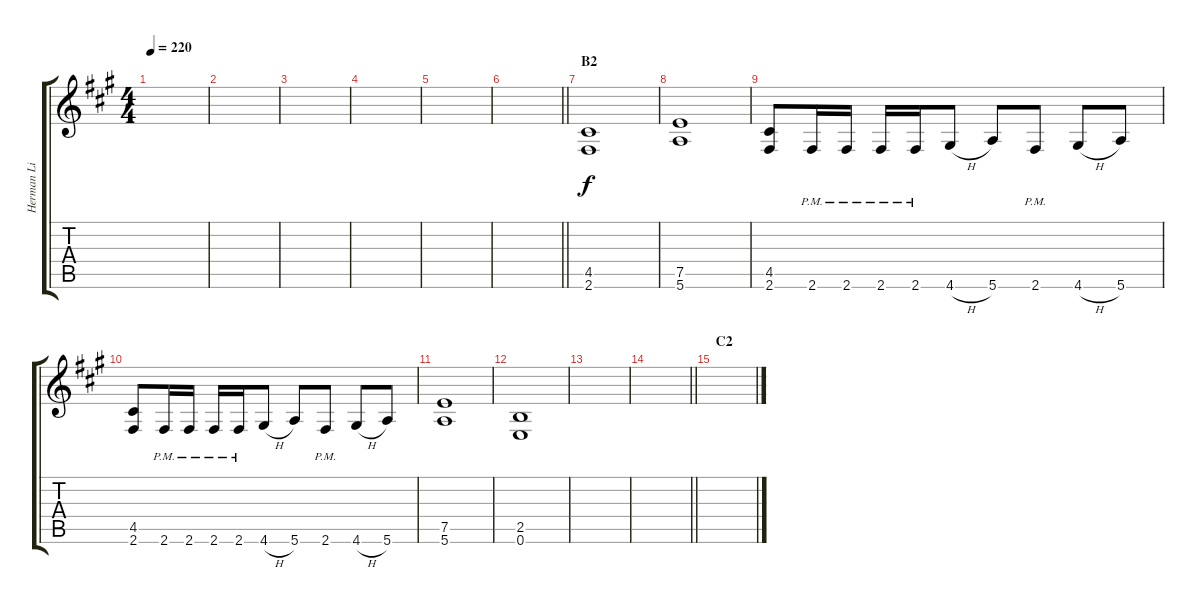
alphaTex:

\track ("Herman Li II" "Herman Li ") {instrument overdrivenguitar}
\staff {score tabs}
\tuning (E4 B3 G3 D3 A2 E2) {hide}
\ts (4 4)
\tempo 220
\clef g2
\ks a
|
|
|
|
|
\barLineRight lightlight
|
\section ("" "B2")
(4.5 2.6).1 |
(7.5 5.6).1 |
(4.5 2.6).8 2.6{pm}.16 2.6{pm}.16 2.6{pm}.16 2.6{pm}.16 4.6{h}.8 5.6.8 2.6{pm}.8 4.6{h}.8 5.6.8 |
(4.5 2.6).8 2.6{pm}.16 2.6{pm}.16 2.6{pm}.16 2.6{pm}.16 4.6{h}.8 5.6.8 2.6{pm}.8 4.6{h}.8 5.6.8 |
(7.5 5.6).1 |
(2.5 0.6).1 |
|
\barLineRight lightlight
|
\section ("" "C2")
